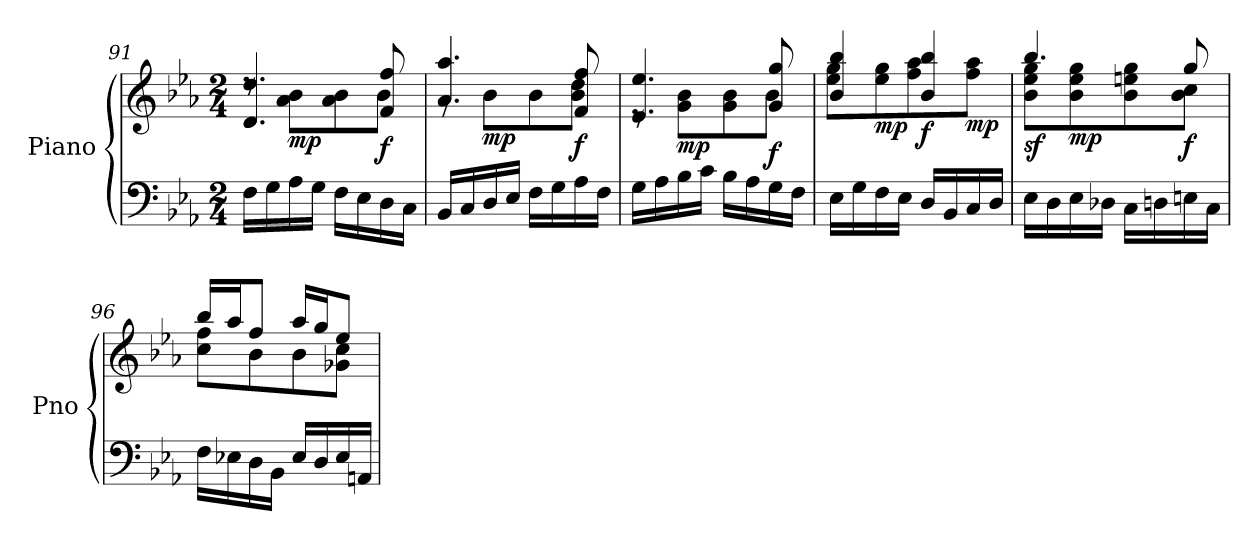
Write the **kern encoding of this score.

**kern	**kern	**dynam
*part1	*part1	*part1
*staff2	*staff1	*staff1/2
*I"Piano	*	*
*I'Pno	*	*
*clefF4	*clefG2	*
*k[b-e-a-]	*k[b-e-a-]	*
*M2/4	*M2/4	*
=91	=91	=91
*	*^	*
16F\LL	4.d/ 4.dd/	8rdd	.
16G\	.	.	.
!	!	!	!LO:DY:b
16A-\	.	8a-\ 8b-\L	mp
16G\JJ	.	.	.
16F\LL	.	8a-\ 8b-\	.
16E-\	.	.	.
!	!	!	!LO:DY:b
16D\	8f/ 8ff/	8b-\J	f
16C\JJ	.	.	.
!!LO:LB:g=z	!!
=92	=92	=92	=92
16BB-/LL	4.a-/ 4.aa-/	8rg	.
16C/	.	.	.
!	!	!	!LO:DY:b
16D/	.	8b-\L	mp
16E-/JJ	.	.	.
16F\LL	.	8b-\	.
16G\	.	.	.
!	!	!	!LO:DY:b
16A-\	8f/ 8ff/	8b-\ 8dd\J	f
16F\JJ	.	.	.
=93	=93	=93	=93
16G\LL	4.e-/ 4.ee-/	8re	.
16A-\	.	.	.
!	!	!	!LO:DY:b
16B-\	.	8g\ 8b-\L	mp
16c\JJ	.	.	.
16B-\LL	.	8g\ 8b-\	.
16A-\	.	.	.
!	!	!	!LO:DY:b
16G\	8g/ 8gg/	8b-\J	f
16F\JJ	.	.	.
=94	=94	=94	=94
16E-\LL	4b-/ 4bb-/	8ee-\ 8gg\L	.
16G\	.	.	.
!	!	!	!LO:DY:b
16F\	.	8ee-\ 8gg\	mp
16E-\JJ	.	.	.
!	!	!	!LO:DY:b
16D/LL	4b-/ 4bb-/	8ff\ 8aa-\	f
16BB-/	.	.	.
!	!	!	!LO:DY:b
16C/	.	8ff\ 8aa-\J	mp
16D/JJ	.	.	.
=95	=95	=95	=95
!	!	!	!LO:DY:b
16E-\LL	4.bb-/	8b-\ 8ee-\ 8gg\L	sf
16D\	.	.	.
!	!	!	!LO:DY:b
16E-\	.	8b-\ 8ee-\ 8gg\	mp
16D-X\JJ	.	.	.
16C\LL	.	8b-\ 8een\ 8gg\	.
16Dn\	.	.	.
!	!	!	!LO:DY:b
16En\	8gg/	8b-\ 8cc\J	f
16C\JJ	.	.	.
=96	=96	=96	=96
16F\LL	16bb-/LL	8cc\ 8ff\L	.
16E-X\	16aa-/J	.	.
16D\	8ff/J	8b-\	.
16BB-\JJ	.	.	.
16E-/LL	16aa-/LL	8b-\	.
16D/	16gg/J	.	.
16E-/	8ee-/J	8g-X\ 8cc\J	.
16AAn/JJ	.	.	.
*	*v	*v	*
=	=	=
*-	*-	*-
